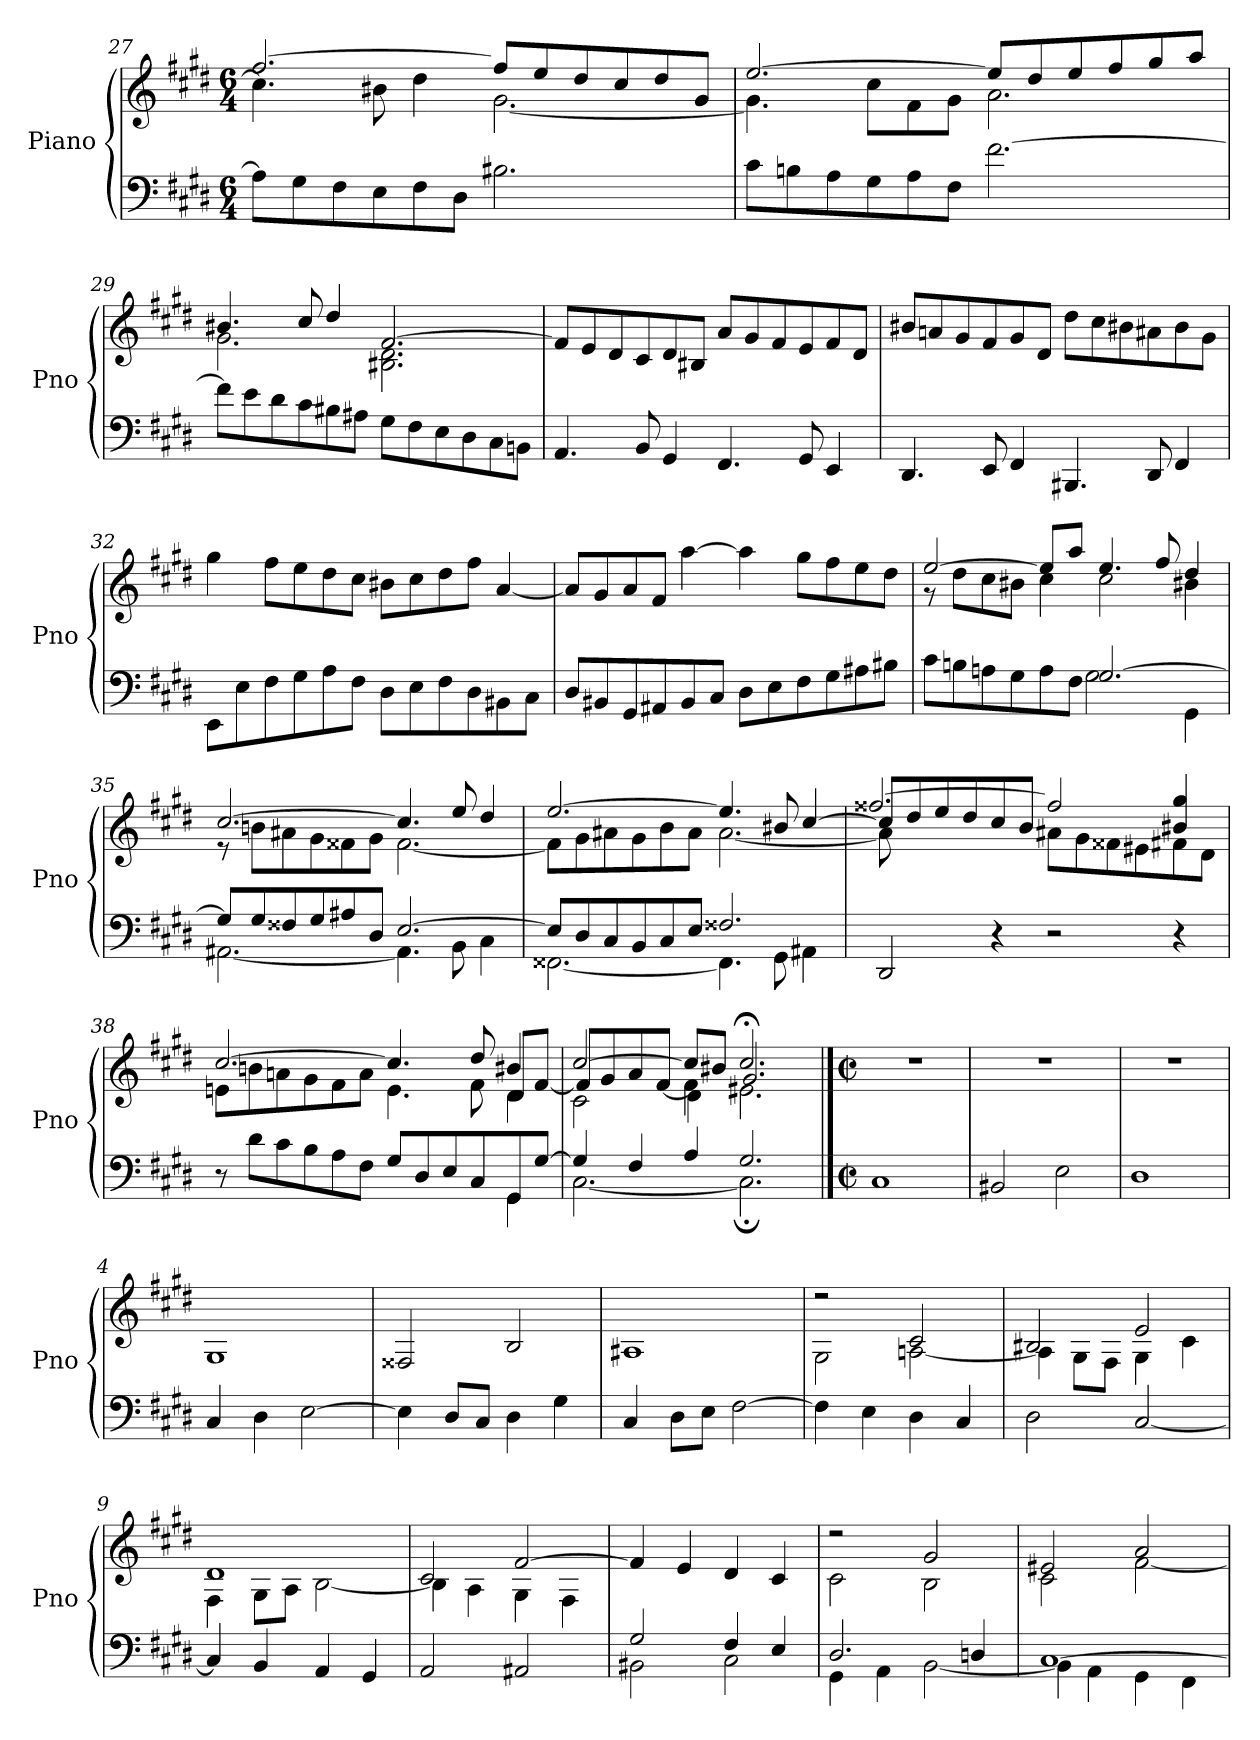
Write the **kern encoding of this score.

**kern	**kern
*part1	*part1
*staff2	*staff1
*I"Piano	*
*I'Pno	*
*clefF4	*clefG2
*k[f#c#g#d#]	*k[f#c#g#d#]
*M6/4	*M6/4
=27	=27
*	*^
8A\L]	[2.ff#/	4.cc#\]
8G#\	.	.
8F#\	.	.
8E\	.	8b#X\
8F#\	.	4dd#\
8D#\J	.	.
2.B#X\	8ff#/L]	[2.g#\
.	8ee/	.
.	8dd#/	.
.	8cc#/	.
.	8dd#/	.
.	8g#/J	.
=28	=28	=28
8c#\L	[2.ee/	4.g#\]
8Bn\	.	.
8A\	.	.
8G#\	.	8cc#\L
8A\	.	8f#\
8F#\J	.	8g#\J
[2.f#\	8ee/L]	2.a\
.	8dd#/	.
.	8ee/	.
.	8ff#/	.
.	8gg#/	.
.	8aa/J	.
=29	=29	=29
8f#\L]	4.b#X/	2.g#\
8e\	.	.
8d#\	.	.
8c#\	8cc#/	.
8B#X\	4dd#/	.
8A#X\J	.	.
8G#\L	[2.f#/	2.B#X\ 2.d#\
8F#\	.	.
8E\	.	.
8D#\	.	.
8C#\	.	.
8BBn\J	.	.
*	*v	*v
=30	=30
4.AA/	8f#/L]
.	8e/
.	8d#/
8BB/	8c#/
4GG#/	8d#/
.	8B#X/J
4.FF#/	8a/L
.	8g#/
.	8f#/
8GG#/	8e/
4EE/	8f#/
.	8d#/J
=31	=31
4.DD#/	8b#X/L
.	8an/
.	8g#/
8EE/	8f#/
4FF#/	8g#/
.	8d#/J
4.BBB#X/	8dd#\L
.	8cc#\
.	8b#X\
8DD#/	8a#X\
4FF#/	8b#\
.	8g#\J
=32	=32
8EE\L	4gg#\
8E\	.
8F#\	8ff#\L
8G#\	8ee\
8A\	8dd#\
8F#\J	8cc#\J
8D#\L	8b#X\L
8E\	8cc#\
8F#\	8dd#\
8D#\	8ff#\J
8BB#X\	[4a/
8C#\J	.
=33	=33
8D#/L	8a/L]
8BB#X/	8g#/
8GG#/	8a/
8AA#X/	8f#/J
8BB#/	[4aa\
8C#/J	.
8D#\L	4aa\]
8E\	.
8F#\	8gg#\L
8G#\	8ff#\
8A#X\	8ee\
8B#X\J	8dd#\J
=34	=34
*^	*^
8c#\L	2.ryy	[2ee/	8r
8Bn\	.	.	8dd#\L
8An\	.	.	8cc#\
8G#\	.	.	8b#X\J
8A\	.	8ee/L]	4cc#\
8F#\J	.	8aa/J	.
[2.G#/	2G#\	4.ee/	2cc#\
.	.	8ff#/	.
.	4GG#\	4dd#/	4b#X\
=35	=35	=35	=35
8G#/L]	[2.AA#X\	[2.cc#/	8r
8G#/	.	.	8bn\L
8F##X/	.	.	8a#X\
8G#/	.	.	8g#\
8A#X/	.	.	8f##X\
8D#/J	.	.	8g#\J
[2.E/	4.AA#\]	4.cc#/]	[2.f##i\
.	8BB\	8ee/	.
.	4C#\	4dd#/	.
=36	=36	=36	=36
8E/L]	[2.FF##X\	[2.ee/	8f##\L]
8D#/	.	.	8g#\
8C#/	.	.	8a#X\
8BB/	.	.	8g#\
8C#/	.	.	8b\
8E/J	.	.	8a#\J
2.F##X/	4.FF##\]	4.ee/]	[2.a#\
.	8GG#\	8b#X/	.
.	4AA#X\	[4cc#/	.
*v	*v	*	*
=37	=37	=37
*	*	*^
2DD#/	8cc#/L]	8a#\]	[2.ff##X/
.	8dd#/	1ryy	.
.	8ee/	.	.
.	8dd#/	.	.
4r	8cc#/	.	.
.	8b/J	.	.
2r	8a#X\L	.	2ff##/]
.	8g#\	.	.
.	8f##X\	.	.
.	8e#X\	4.ryy	.
4r	8f#X\	.	4b#X/ 4gg#/
.	8d#\J	.	.
=38	=38	=38	=38
*^	*	*	*
8r	2.ryy	[2.cc#/	8en\L	2.ryy
8d#\L	.	.	8bn\	.
8c#\	.	.	8an\	.
8B\	.	.	8g#\	.
8A\	.	.	8f#\	.
8F#\J	.	.	8a\J	.
8G#/L	2ryy	4.cc#/]	4.e\	2ryy
8D#/	.	.	.	.
8E/	.	.	.	.
8C#/	.	8dd#/	8f#\	.
8GG#/	4GG#\	4b#X/	8d#/L	4d#\
[8G#/J	.	.	[8f#/J	.
=39	=39	=39	=39	=39
4G#/]	[2.C#\	[2cc#/	8f#/L]	2c#\
.	.	.	8g#/	.
4F#/	.	.	8a/	.
.	.	.	[8f#/J	.
4A/	.	8cc#/L]	4f#\]	4d#\
.	.	8b#X/J	.	.
2.G#/	2.C#;\]	2.cc#;</	2.g#/	2.e#X\
*v	*v	*	*	*
*	*v	*v	*v
==1	==1
*M4/4	*M4/4
*met(c|)	*met(c|)
*^	*^
*	*	*	*^
!	!	!LO:TX:a:i:t=a 5 voci	!	!
*v	*v	*	*	*
*	*v	*v	*v
1C#	1r
=2	=2
2BB#X/	1r
2E\	.
=3	=3
1D#	1r
=4	=4
4C#/	1G#
4D#\	.
[2E\	.
=5	=5
4E\]	2F##X/
8D#/L	.
8C#/J	.
4D#\	2B/
4G#\	.
=6	=6
4C#/	1A#X
8D#\L	.
8E\J	.
[2F#\	.
=7	=7
*	*^
4F#\]	2r	2G#\
4E\	.	.
4D#\	2c#/	[2An\
4C#/	.	.
=8	=8	=8
2D#\	2B#X/	4A\]
.	.	8G#\L
.	.	8F#\J
[2C#/	2e/	4G#\
.	.	4c#\
=9	=9	=9
4C#/]	1d#	4F#\
4BB/	.	8G#\L
.	.	8A\J
4AA/	.	[2B\
4GG#/	.	.
=10	=10	=10
2AA/	2c#/	4B\]
.	.	4A\
2AA#X/	[2f#/	4G#\
.	.	4F#\
*	*v	*v
=11	=11
*^	*
2G#/	2BB#X\	4f#/]
.	.	4e/
4F#/	2C#\	4d#/
4E/	.	4c#/
=12	=12	=12
*	*	*^
2.D#/	4GG#\	2r	2c#\
.	4AA\	.	.
.	[2BB\	2g#/	2B\
4Dn/	.	.	.
=13	=13	=13	=13
[1C#	4BB\]	2e#X/	2c#\
.	4AA\	.	.
.	4GG#\	2a/	[2f#\
.	4FF#\	.	.
*v	*v	*	*
*	*v	*v
=	=
*-	*-
